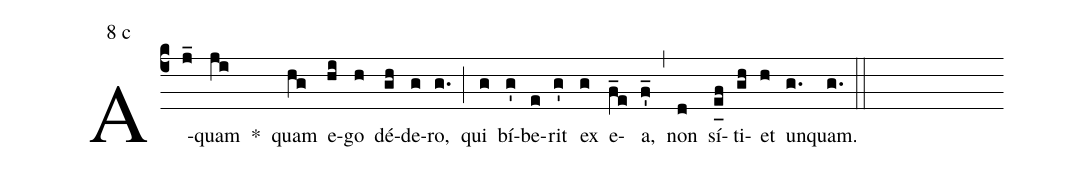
mode:8 c;
%%
(c4) A(j_)quam(ji) *() quam(hg) e(hi)go(h) dé(gh)de(g)ro,(g.) (;) qui(g) bí(g')be(e)rit(g') ex(g) e(f_e)a,(f'_) (,) non(d) sí(e_[uh:l]f)ti(gh)et(h) un(g.)quam.(g.) (::)
